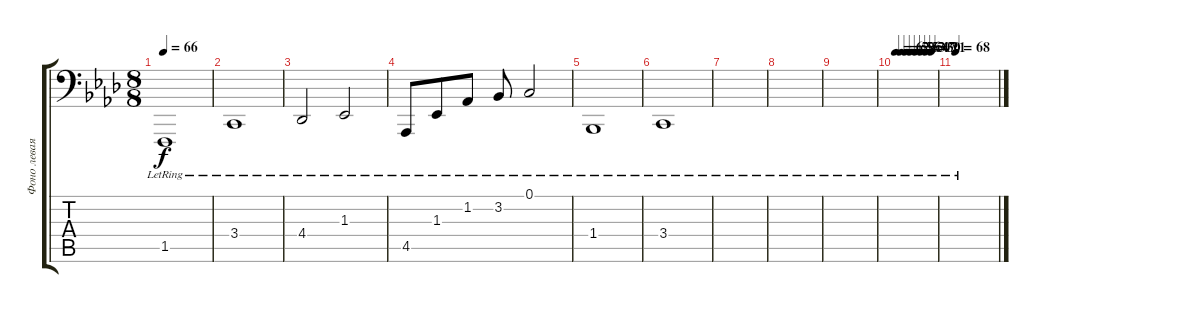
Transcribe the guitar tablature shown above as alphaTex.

\track ("Фоно левая рука" "Фоно левая") {instrument acousticgrandpiano}
\staff {score tabs}
\tuning (C3 G2 D2 A1 E1 B0) {hide}
\ts (8 8)
\tempo 66
\clef f4
\ks fminor
1.5{lr}.1{dy f} |
3.4{lr}.1 |
4.4{lr}.2 1.3{lr}.2 |
4.5{lr}.8 1.3{lr}.8{beam merge} 1.2{lr}.8 3.2{lr}.8 0.1{lr}.2 |
1.4{lr}.1 |
3.4{lr}.1 |
|
|
|
\tempo 62
\tempo (59 0.125)
\tempo (56 0.25)
\tempo (53 0.375)
\tempo (50 0.5)
\tempo (47 0.625)
\tempo (30 0.75)
\tempo (21 0.875)
|
\tempo 68
